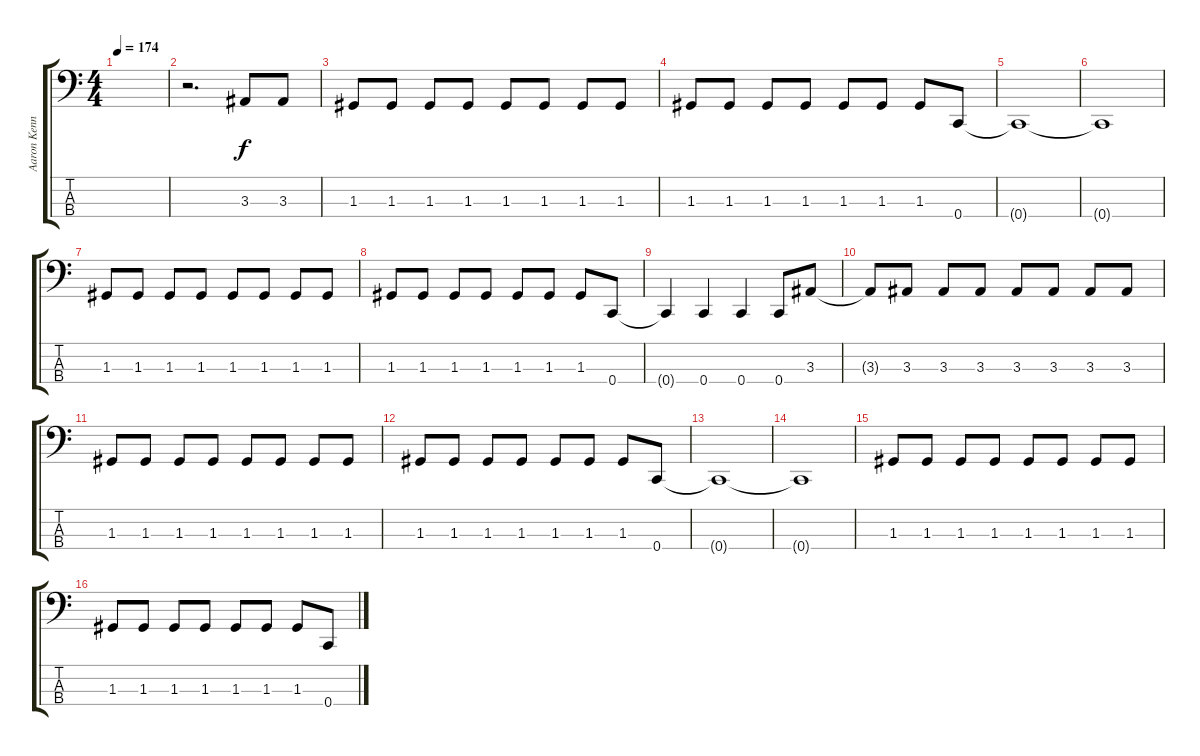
\track ("Aaron Kennedy (Bass 2001-?)" "Aaron Kenn") {instrument electricbasspick}
\staff {score tabs}
\tuning (F2 C2 G1 C1) {hide}
\ts (4 4)
\tempo 174
\clef f4
\ks c
|
r.2{d} 3.3.8 3.3.8 |
1.3.8 1.3.8 1.3.8 1.3.8 1.3.8 1.3.8 1.3.8 1.3.8 |
1.3.8 1.3.8 1.3.8 1.3.8 1.3.8 1.3.8 1.3.8 0.4.8 |
0.4{t}.1 |
0.4{t}.1 |
1.3.8 1.3.8 1.3.8 1.3.8 1.3.8 1.3.8 1.3.8 1.3.8 |
1.3.8 1.3.8 1.3.8 1.3.8 1.3.8 1.3.8 1.3.8 0.4.8 |
0.4{t}.4 0.4.4 0.4.4 0.4.8 3.3.8 |
3.3{t}.8 3.3.8 3.3.8 3.3.8 3.3.8 3.3.8 3.3.8 3.3.8 |
1.3.8 1.3.8 1.3.8 1.3.8 1.3.8 1.3.8 1.3.8 1.3.8 |
1.3.8 1.3.8 1.3.8 1.3.8 1.3.8 1.3.8 1.3.8 0.4.8 |
0.4{t}.1 |
0.4{t}.1 |
1.3.8 1.3.8 1.3.8 1.3.8 1.3.8 1.3.8 1.3.8 1.3.8 |
1.3.8 1.3.8 1.3.8 1.3.8 1.3.8 1.3.8 1.3.8 0.4.8
